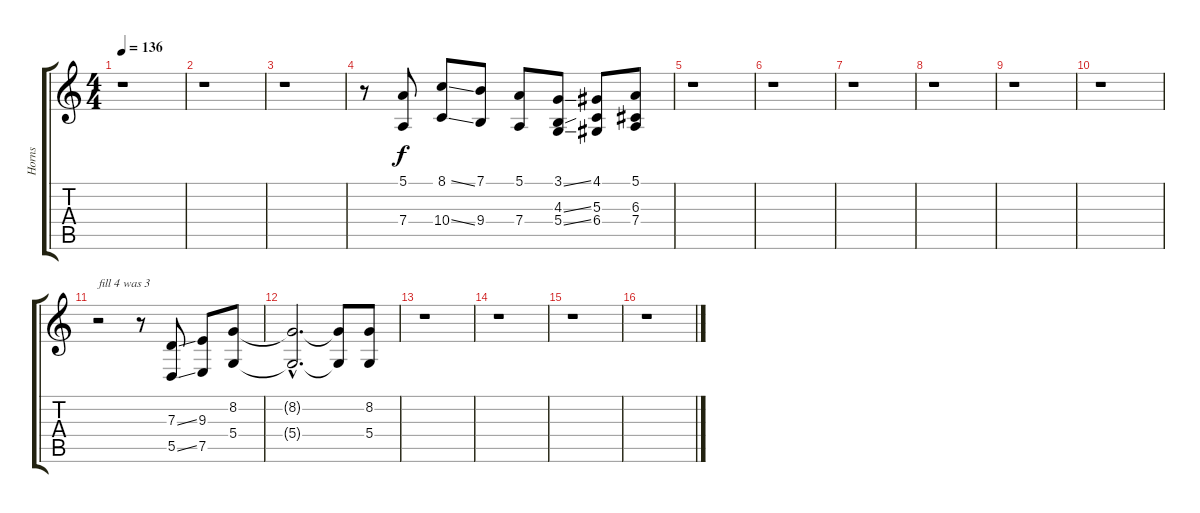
\track ("Horns" "Horns") {instrument synthbrass2}
\staff {score tabs}
\tuning (E4 B3 G3 D3 A2 E2) {hide}
\ts (4 4)
\tempo 136
\clef g2
\ks c
r.1{dy f} |
r.1 |
r.1 |
r.8 (5.1 7.4).8 (8.1{ss} 10.4{ss}).8 (7.1 9.4).8 (5.1 7.4).8 (3.1{ss} 4.3{ss} 5.4{ss}).8 (4.1 5.3 6.4).8 (5.1 6.3 7.4).8 |
r.1 |
r.1 |
r.1 |
r.1 |
r.1 |
r.1 |
r.2{txt "fill 4 was 3"} r.8 (7.3{ss} 5.5{ss}).8 (9.3 7.5).8 (8.2 5.4).8 |
(8.2{hac t} 5.4{hac t}).2{d} (8.2{t} 5.4{t}).8 (8.2 5.4).8 |
r.1 |
r.1 |
r.1 |
r.1
